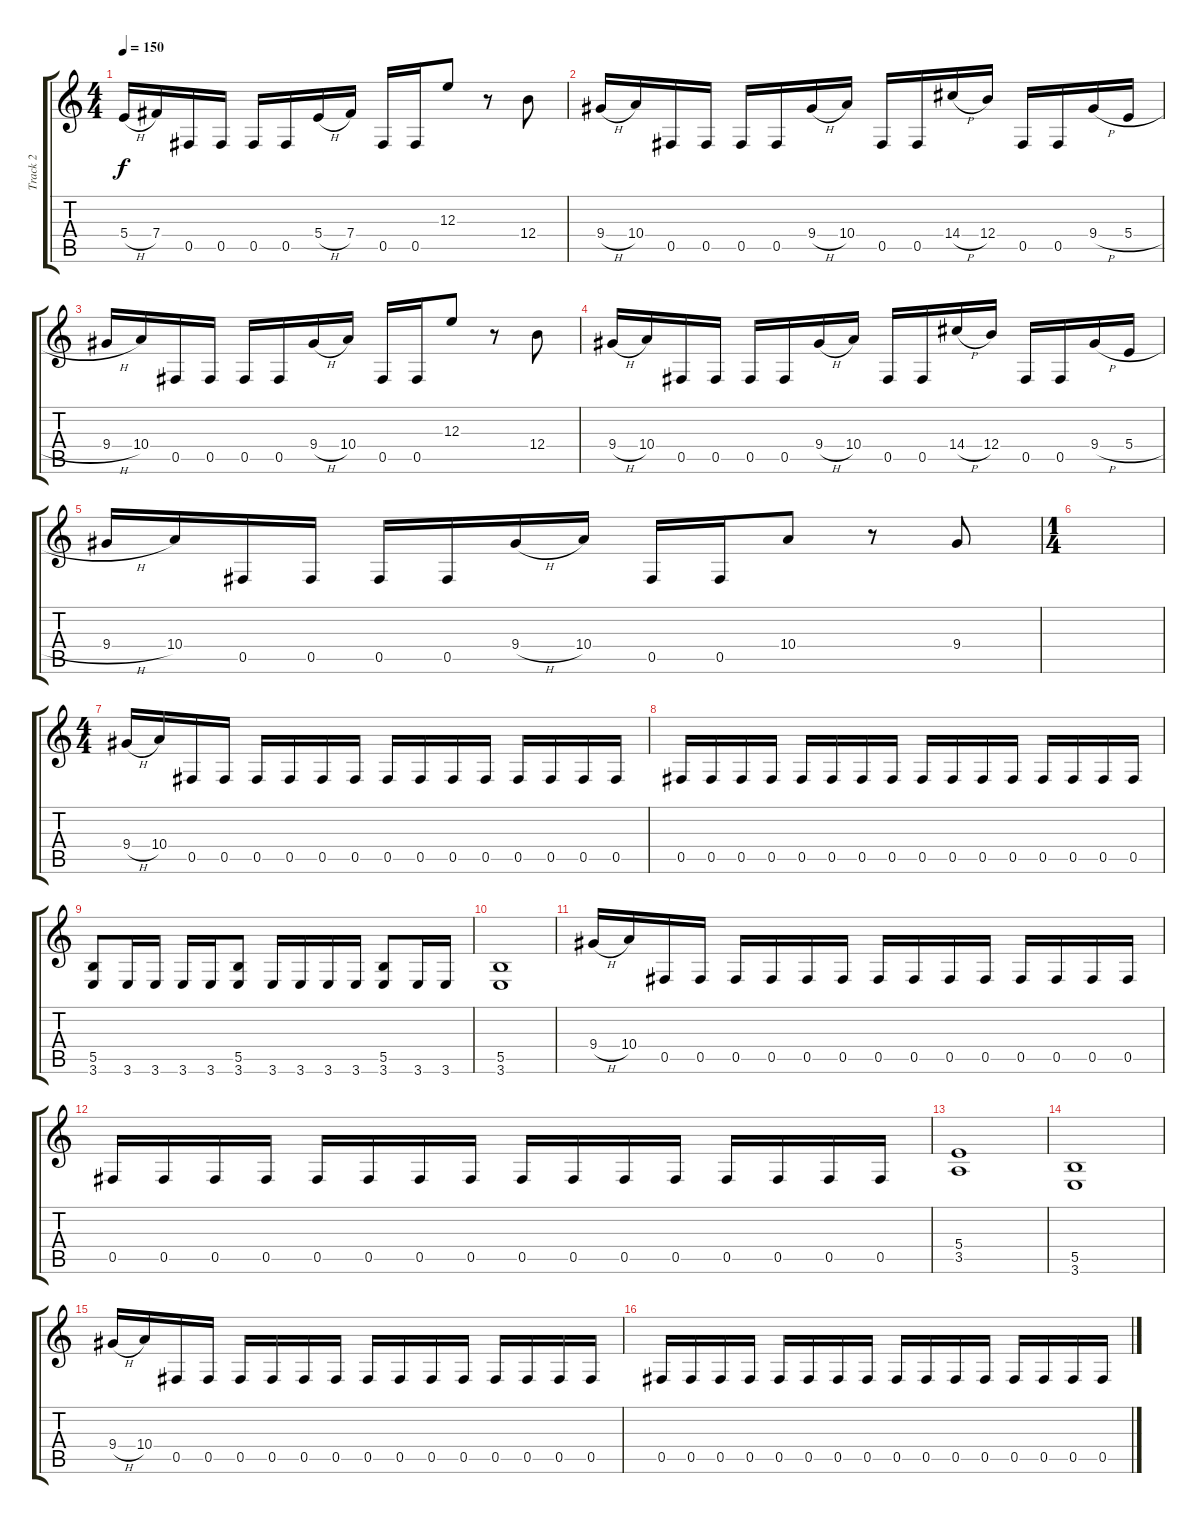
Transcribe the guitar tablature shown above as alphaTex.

\track ("Track 2" "Track 2") {instrument overdrivenguitar}
\staff {score tabs}
\tuning (Db4 Ab3 E3 B2 Gb2 Db2) {hide}
\ts (4 4)
\tempo 150
\clef g2
\ks c
5.4{h}.16{dy f} 7.4.16 0.5.16 0.5.16 0.5.16 0.5.16 5.4{h}.16 7.4.16 0.5.16 0.5.16 12.3.8 r.8 12.4.8 |
9.4{h}.16 10.4.16 0.5.16 0.5.16 0.5.16 0.5.16 9.4{h}.16 10.4.16 0.5.16 0.5.16 14.4{h}.16 12.4.16 0.5.16 0.5.16 9.4{h}.16 5.4{h}.16 |
9.4{h}.16 10.4.16 0.5.16 0.5.16 0.5.16 0.5.16 9.4{h}.16 10.4.16 0.5.16 0.5.16 12.3.8 r.8 12.4.8 |
9.4{h}.16 10.4.16 0.5.16 0.5.16 0.5.16 0.5.16 9.4{h}.16 10.4.16 0.5.16 0.5.16 14.4{h}.16 12.4.16 0.5.16 0.5.16 9.4{h}.16 5.4{h}.16 |
9.4{h}.16 10.4.16 0.5.16 0.5.16 0.5.16 0.5.16 9.4{h}.16 10.4.16 0.5.16 0.5.16 10.4.8 r.8 9.4.8 |
\ts (1 4)
|
\ts (4 4)
9.4{h}.16 10.4.16 0.5.16 0.5.16 0.5.16 0.5.16 0.5.16 0.5.16 0.5.16 0.5.16 0.5.16 0.5.16 0.5.16 0.5.16 0.5.16 0.5.16 |
0.5.16 0.5.16 0.5.16 0.5.16 0.5.16 0.5.16 0.5.16 0.5.16 0.5.16 0.5.16 0.5.16 0.5.16 0.5.16 0.5.16 0.5.16 0.5.16 |
(5.5 3.6).8 3.6.16 3.6.16 3.6.16 3.6.16 (5.5 3.6).8 3.6.16 3.6.16 3.6.16 3.6.16 (5.5 3.6).8 3.6.16 3.6.16 |
(5.5 3.6).1 |
9.4{h}.16 10.4.16 0.5.16 0.5.16 0.5.16 0.5.16 0.5.16 0.5.16 0.5.16 0.5.16 0.5.16 0.5.16 0.5.16 0.5.16 0.5.16 0.5.16 |
0.5.16 0.5.16 0.5.16 0.5.16 0.5.16 0.5.16 0.5.16 0.5.16 0.5.16 0.5.16 0.5.16 0.5.16 0.5.16 0.5.16 0.5.16 0.5.16 |
(5.4 3.5).1 |
(5.5 3.6).1 |
9.4{h}.16 10.4.16 0.5.16 0.5.16 0.5.16 0.5.16 0.5.16 0.5.16 0.5.16 0.5.16 0.5.16 0.5.16 0.5.16 0.5.16 0.5.16 0.5.16 |
0.5.16 0.5.16 0.5.16 0.5.16 0.5.16 0.5.16 0.5.16 0.5.16 0.5.16 0.5.16 0.5.16 0.5.16 0.5.16 0.5.16 0.5.16 0.5.16
